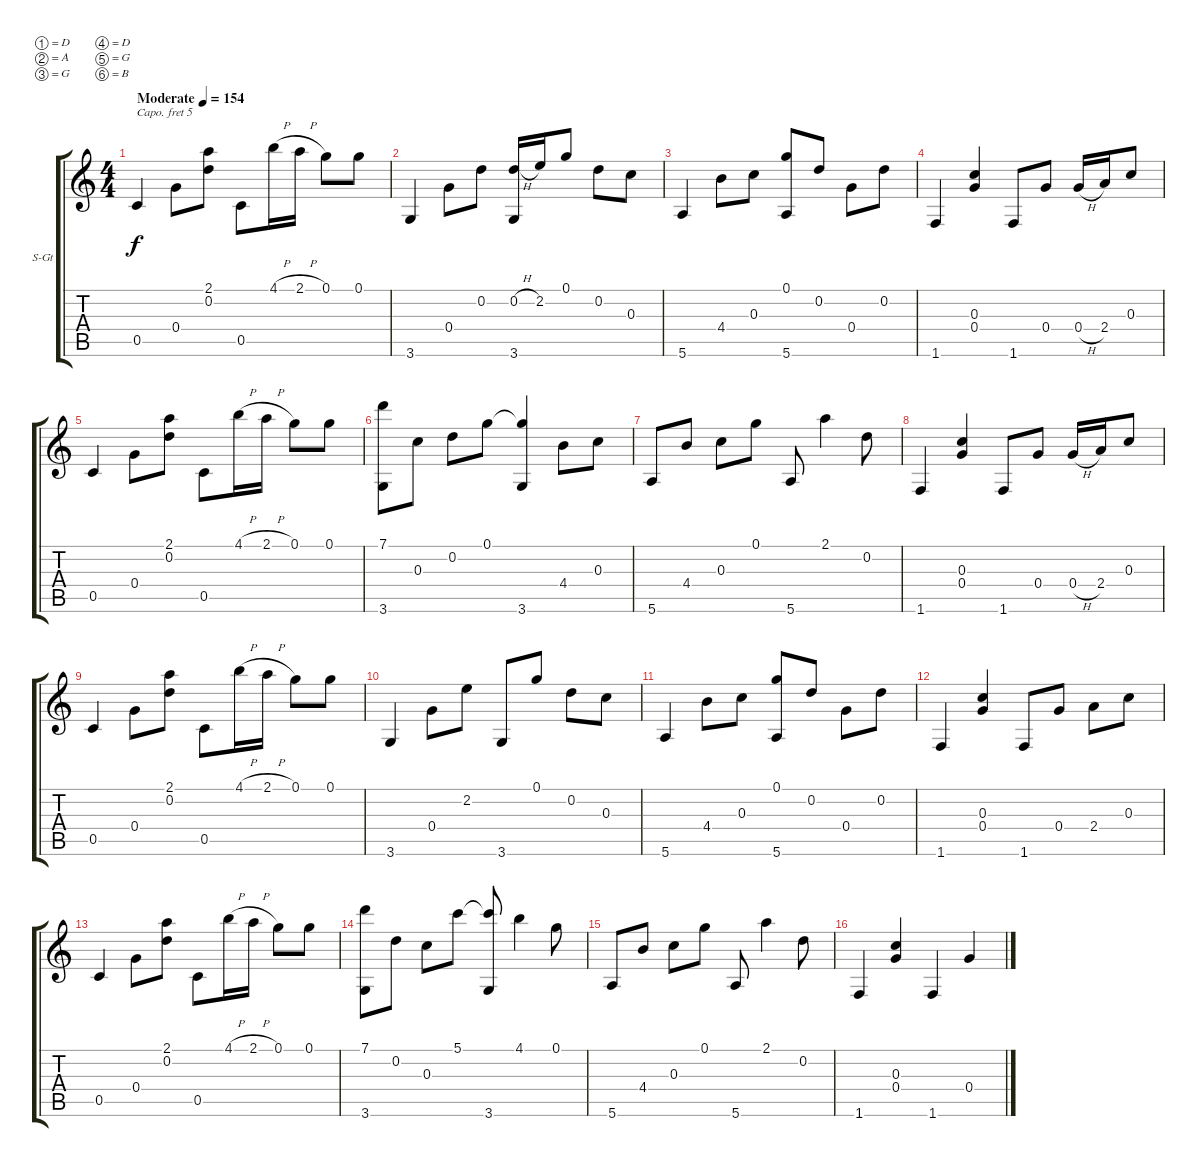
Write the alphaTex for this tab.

\bracketExtendMode groupsimilarinstruments
\firstSystemTrackNameOrientation horizontal
\otherSystemsTrackNameOrientation horizontal
\track ("Track 1" "S-Gt") {instrument acousticguitarsteel}
\staff {score tabs}
\capo 5
\tuning (D4 A3 G3 D3 G2 B1)
\ts (4 4)
\beaming (8 2 2 2 2)
\tempo (154 "Moderate")
\clef g2
\ks c
0.5.4{dy f instrument acousticguitarsteel} 0.4.8 (2.1 0.2).8 0.5.8 4.1{h}.16 2.1{h}.16 0.1.8 0.1.8 |
3.6.4 0.4.8 0.2.8 (0.2{h} 3.6).16 2.2.16 0.1.8 0.2.8 0.3.8 |
5.6.4 4.4.8 0.3.8 (0.1 5.6).8 0.2.8 0.4.8 0.2.8 |
1.6.4 (0.3 0.4).4 1.6.8 0.4.8 0.4{h}.16 2.4.16 0.3.8 |
0.5.4 0.4.8 (2.1 0.2).8 0.5.8 4.1{h}.16 2.1{h}.16 0.1.8 0.1.8 |
(7.1 3.6).8 0.3.8 0.2.8 0.1.8 (0.1{t} 3.6).4 4.4.8 0.3.8 |
5.6.8 4.4.8 0.3.8 0.1.8 5.6.8 2.1.4 0.2.8 |
1.6.4 (0.3 0.4).4 1.6.8 0.4.8 0.4{h}.16 2.4.16 0.3.8 |
0.5.4 0.4.8 (2.1 0.2).8 0.5.8 4.1{h}.16 2.1{h}.16 0.1.8 0.1.8 |
3.6.4 0.4.8 2.2.8 3.6.8 0.1.8 0.2.8 0.3.8 |
5.6.4 4.4.8 0.3.8 (0.1 5.6).8 0.2.8 0.4.8 0.2.8 |
1.6.4 (0.3 0.4).4 1.6.8 0.4.8 2.4.8 0.3.8 |
0.5.4 0.4.8 (2.1 0.2).8 0.5.8 4.1{h}.16 2.1{h}.16 0.1.8 0.1.8 |
(7.1 3.6).8 0.2.8 0.3.8 5.1.8 (5.1{t} 3.6).8 4.1.4 0.1.8 |
5.6.8 4.4.8 0.3.8 0.1.8 5.6.8 2.1.4 0.2.8 |
1.6.4 (0.3 0.4).4 1.6.4 0.4.4
